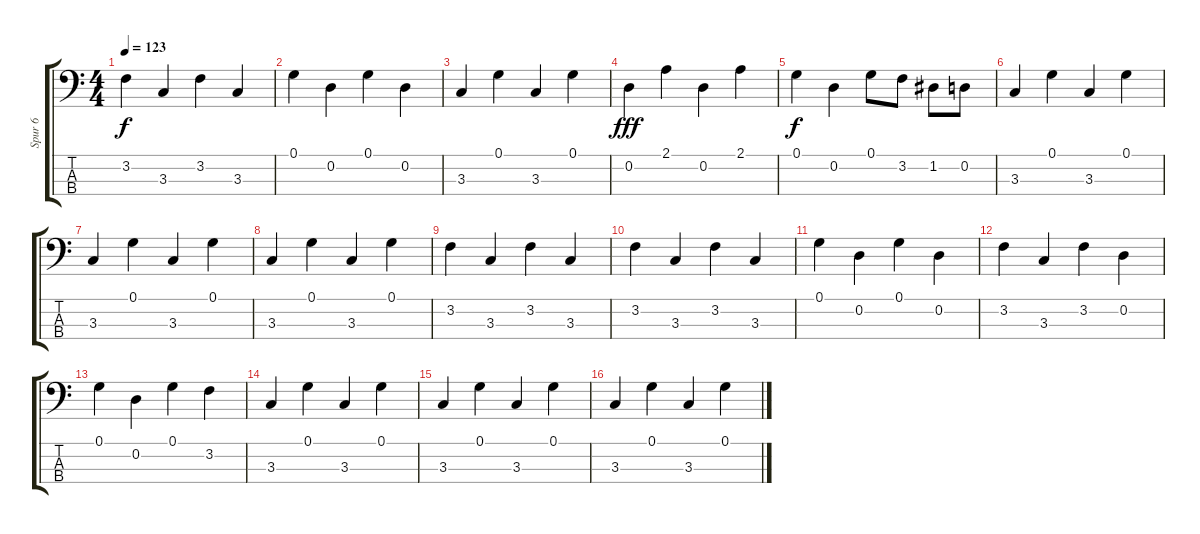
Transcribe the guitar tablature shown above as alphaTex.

\track ("Spur 6" "Spur 6") {instrument acousticbass}
\staff {score tabs}
\tuning (G2 D2 A1 E1) {hide}
\ts (4 4)
\tempo 123
\clef f4
\ks c
3.2.4{dy f} 3.3.4 3.2.4 3.3.4 |
0.1.4 0.2.4 0.1.4 0.2.4 |
3.3.4 0.1.4 3.3.4 0.1.4 |
0.2.4{dy fff} 2.1.4 0.2.4 2.1.4 |
0.1.4{dy f} 0.2.4 0.1.8 3.2.8 1.2.8 0.2.8 |
3.3.4 0.1.4 3.3.4 0.1.4 |
3.3.4 0.1.4 3.3.4 0.1.4 |
3.3.4 0.1.4 3.3.4 0.1.4 |
3.2.4 3.3.4 3.2.4 3.3.4 |
3.2.4 3.3.4 3.2.4 3.3.4 |
0.1.4 0.2.4 0.1.4 0.2.4 |
3.2.4 3.3.4 3.2.4 0.2.4 |
0.1.4 0.2.4 0.1.4 3.2.4 |
3.3.4 0.1.4 3.3.4 0.1.4 |
3.3.4 0.1.4 3.3.4 0.1.4 |
3.3.4 0.1.4 3.3.4 0.1.4
